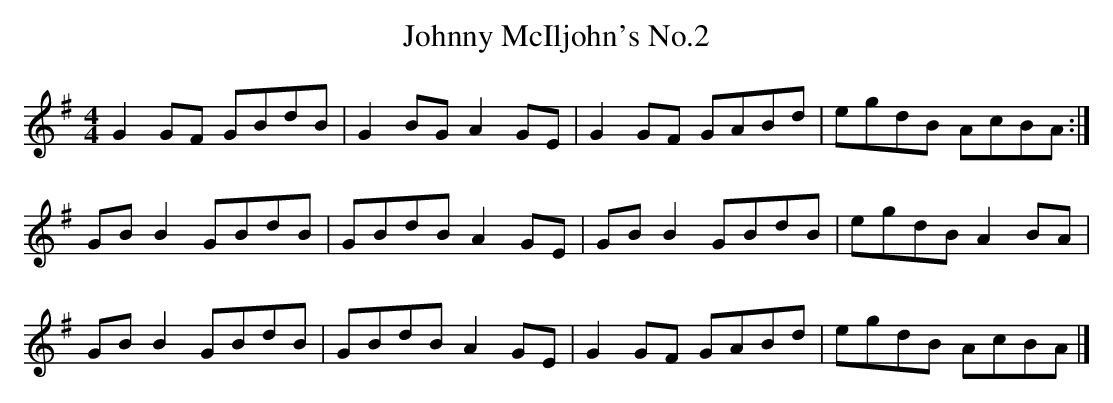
X:1
T:Johnny McIljohn's No.2
M:4/4
L:1/8
K:G
G2 GF GBdB | G2 BG A2 GE | G2 GF GABd | egdB AcBA :|
GB B2 GBdB | GBdB  A2 GE | GB B2 GBdB | egdB A2 BA |
GB B2 GBdB | GBdB  A2 GE | G2 GF GABd | egdB AcBA |]
